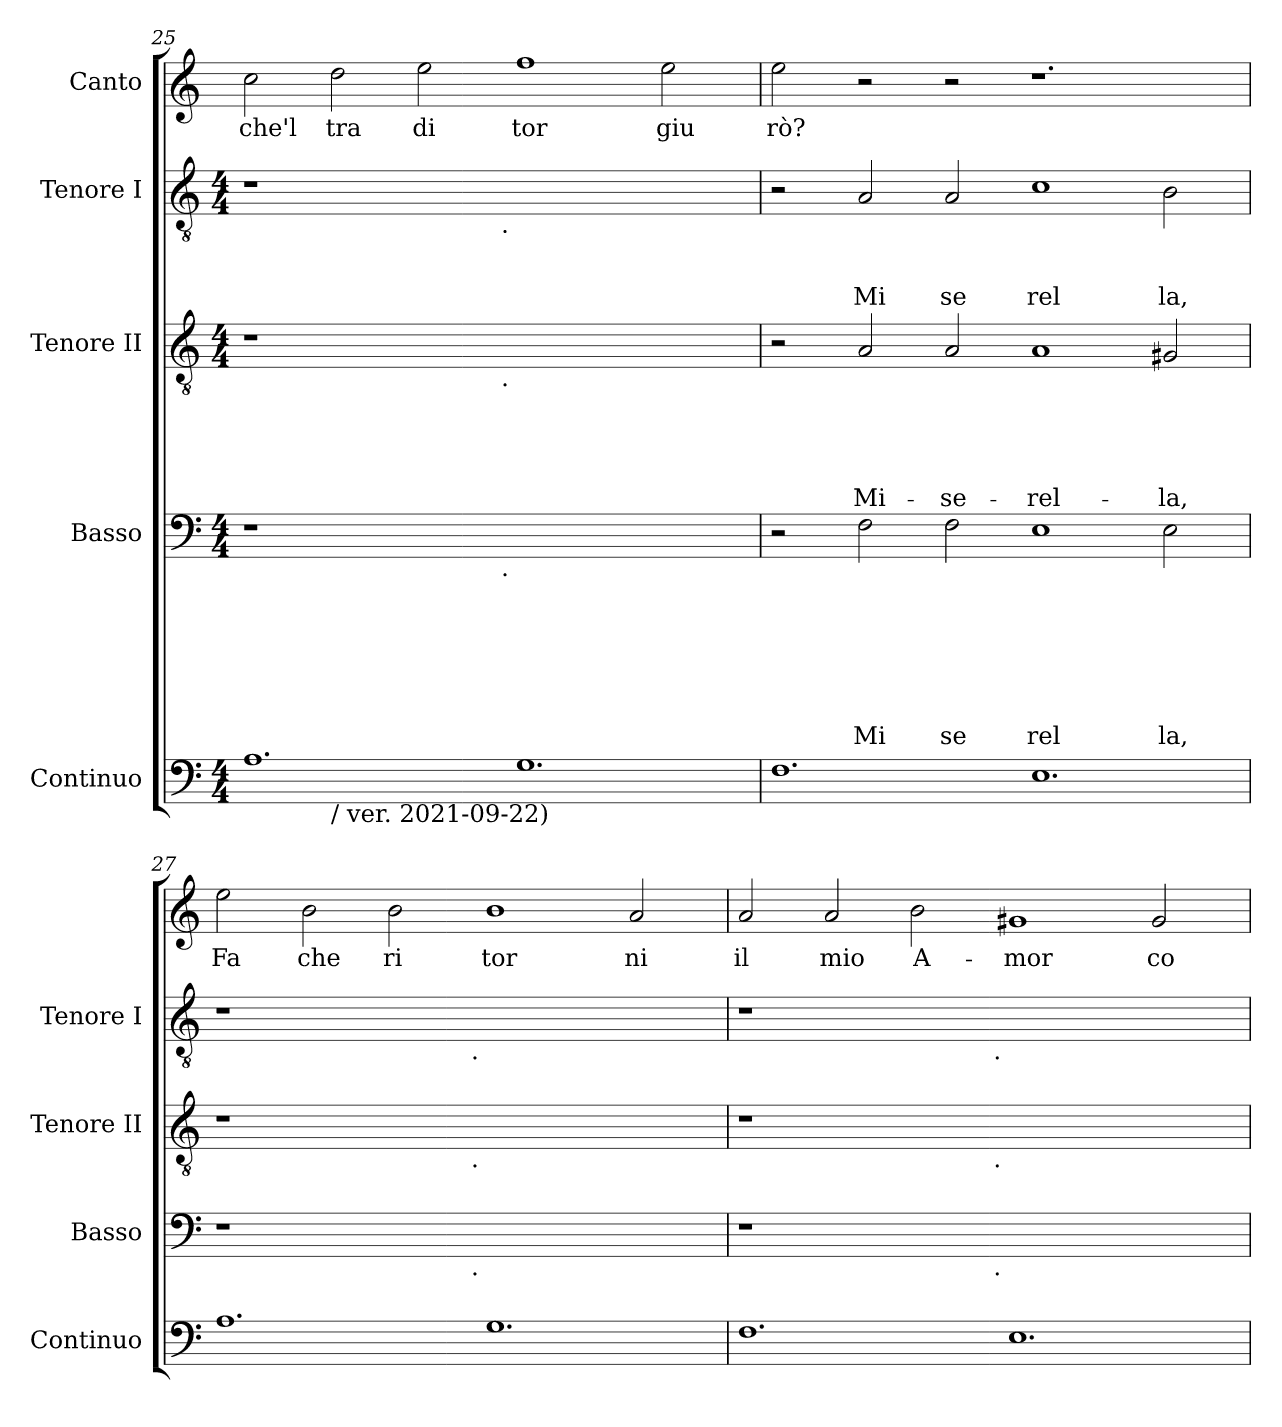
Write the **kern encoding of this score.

**kern	**kern	**text	**text	**text	**text	**text	**text	**text	**kern	**text	**text	**text	**text	**text	**kern	**text	**text	**text	**kern	**text
*part5	*part4	*part4	*part4	*part4	*part4	*part4	*part4	*part4	*part3	*part3	*part3	*part3	*part3	*part3	*part2	*part2	*part2	*part2	*part1	*part1
*staff5	*staff4	*staff4	*staff4	*staff4	*staff4	*staff4	*staff4	*staff4	*staff3	*staff3	*staff3	*staff3	*staff3	*staff3	*staff2	*staff2	*staff2	*staff2	*staff1	*staff1
*I"Continuo	*I"Basso	*	*	*	*	*	*	*	*I"Tenore II	*	*	*	*	*	*I"Tenore I	*	*	*	*I"Canto	*
*I'Continuo	*I'Basso	*	*	*	*	*	*	*	*I'Tenore II	*	*	*	*	*	*I'Tenore I	*	*	*	*	*
*clefF4	*clefF4	*	*	*	*	*	*	*	*clefGv2	*	*	*	*	*	*clefGv2	*	*	*	*clefG2	*
*k[]	*k[]	*	*	*	*	*	*	*	*k[]	*	*	*	*	*	*k[]	*	*	*	*k[]	*
*C:	*C:	*	*	*	*	*	*	*	*C:	*	*	*	*	*	*C:	*	*	*	*C:	*
*M4/4	*M4/4	*	*	*	*	*	*	*	*M4/4	*	*	*	*	*	*M4/4	*	*	*	*	*
=25	=25	=25	=25	=25	=25	=25	=25	=25	=25	=25	=25	=25	=25	=25	=25	=25	=25	=25	=25	=25
!	!	!	!	!	!	!	!	!	!	!	!	!	!	!	!	!	!	!	!	!LO:LY:b
*^	*	*	*	*	*	*	*	*	*	*	*	*	*	*	*	*	*	*	*	*
1.A	2ryy	1r	.	.	.	.	.	.	.	1r	.	.	.	.	.	1r	.	.	.	2cc\	che'l
!	!LO:TX:b:t=/ ver. 2021-09-22)	!	!	!	!	!	!	!	!	!	!	!	!	!	!	!	!	!	!	!	!
!	!	!	!	!	!	!	!	!	!	!	!	!	!	!	!	!	!	!	!	!	!LO:LY:b
.	1ryy	.	.	.	.	.	.	.	.	.	.	.	.	.	.	.	.	.	.	2dd\	tra
!	!	!	!	!	!	!	!	!	!	!	!	!	!	!	!	!	!	!	!	!	!LO:LY:b
.	.	4...ryy	.	.	.	.	.	.	.	4...ryy	.	.	.	.	.	4...ryy	.	.	.	2ee\	di
!	!	!	!	!	!	!	!	!	!	!	!	!	!	!	!	!LO:TX:b:t=.	!	!	!	!	!
!	!	!	!	!	!	!	!	!	!	!LO:TX:b:t=.	!	!	!	!	!	!	!	!	!	!	!
!	!	!LO:TX:b:t=.	!	!	!	!	!	!	!	!	!	!	!	!	!	!	!	!	!	!	!
.	.	1ryy	.	.	.	.	.	.	.	1ryy	.	.	.	.	.	1ryy	.	.	.	.	.
!	!	!	!	!	!	!	!	!	!	!	!	!	!	!	!	!	!	!	!	!	!LO:LY:b
1.G	1.ryy	.	.	.	.	.	.	.	.	.	.	.	.	.	.	.	.	.	.	1ff	tor
.	.	2ryy	.	.	.	.	.	.	.	2ryy	.	.	.	.	.	2ryy	.	.	.	.	.
!	!	!	!	!	!	!	!	!	!	!	!	!	!	!	!	!	!	!	!	!	!LO:LY:b
.	.	.	.	.	.	.	.	.	.	.	.	.	.	.	.	.	.	.	.	2ee\	giu
.	.	32ryy	.	.	.	.	.	.	.	32ryy	.	.	.	.	.	32ryy	.	.	.	.	.
=26	=26	=26	=26	=26	=26	=26	=26	=26	=26	=26	=26	=26	=26	=26	=26	=26	=26	=26	=26	=26	=26
!LO:TX:b:t=CC BY-NC 4.0	!	!	!	!	!	!	!	!	!	!	!	!	!	!	!	!	!	!	!	!	!
!	!	!	!	!	!	!	!	!	!	!	!	!	!	!	!	!	!	!	!	!	!LO:LY:b
*v	*v	*	*	*	*	*	*	*	*	*	*	*	*	*	*	*	*	*	*	*	*
1.F	2r	.	.	.	.	.	.	.	2r	.	.	.	.	.	2r	.	.	.	2ee\	rò?
!	!	!	!	!	!	!	!	!LO:LY:b	!	!	!	!	!	!LO:LY:b	!	!	!	!LO:LY:b	!	!
.	2F\	.	.	.	.	.	.	Mi	2A/	.	.	.	.	Mi-	2A/	.	.	Mi	2r	.
!	!	!	!	!	!	!	!	!LO:LY:b	!	!	!	!	!	!LO:LY:b	!	!	!	!LO:LY:b	!	!
.	2F\	.	.	.	.	.	.	se	2A/	.	.	.	.	-se-	2A/	.	.	se	2r	.
!	!	!	!	!	!	!	!	!LO:LY:b	!	!	!	!	!	!LO:LY:b	!	!	!	!LO:LY:b	!	!
1.E	1E	.	.	.	.	.	.	rel	1A	.	.	.	.	-rel-	1c	.	.	rel	1.r	.
!	!	!	!	!	!	!	!	!LO:LY:b	!	!	!	!	!	!LO:LY:b	!	!	!	!LO:LY:b	!	!
.	2E\	.	.	.	.	.	.	la,	2G#X/	.	.	.	.	-la,	2B\	.	.	la,	.	.
=27	=27	=27	=27	=27	=27	=27	=27	=27	=27	=27	=27	=27	=27	=27	=27	=27	=27	=27	=27	=27
!	!	!	!	!	!	!	!	!	!	!	!	!	!	!	!	!	!	!	!	!LO:LY:b
1.A	1r	.	.	.	.	.	.	.	1r	.	.	.	.	.	1r	.	.	.	2ee\	Fa
!	!	!	!	!	!	!	!	!	!	!	!	!	!	!	!	!	!	!	!	!LO:LY:b
.	.	.	.	.	.	.	.	.	.	.	.	.	.	.	.	.	.	.	2b\	che
!	!	!	!	!	!	!	!	!	!	!	!	!	!	!	!	!	!	!	!	!LO:LY:b
.	4...ryy	.	.	.	.	.	.	.	4...ryy	.	.	.	.	.	4...ryy	.	.	.	2b\	ri
!	!	!	!	!	!	!	!	!	!	!	!	!	!	!	!LO:TX:b:t=.	!	!	!	!	!
!	!	!	!	!	!	!	!	!	!LO:TX:b:t=.	!	!	!	!	!	!	!	!	!	!	!
!	!LO:TX:b:t=.	!	!	!	!	!	!	!	!	!	!	!	!	!	!	!	!	!	!	!
.	1ryy	.	.	.	.	.	.	.	1ryy	.	.	.	.	.	1ryy	.	.	.	.	.
!	!	!	!	!	!	!	!	!	!	!	!	!	!	!	!	!	!	!	!	!LO:LY:b
1.G	.	.	.	.	.	.	.	.	.	.	.	.	.	.	.	.	.	.	1b	tor
.	2ryy	.	.	.	.	.	.	.	2ryy	.	.	.	.	.	2ryy	.	.	.	.	.
!	!	!	!	!	!	!	!	!	!	!	!	!	!	!	!	!	!	!	!	!LO:LY:b
.	.	.	.	.	.	.	.	.	.	.	.	.	.	.	.	.	.	.	2a/	ni
.	32ryy	.	.	.	.	.	.	.	32ryy	.	.	.	.	.	32ryy	.	.	.	.	.
!!LO:PB:g=z
=28	=28	=28	=28	=28	=28	=28	=28	=28	=28	=28	=28	=28	=28	=28	=28	=28	=28	=28	=28	=28
!	!	!	!	!	!	!	!	!	!	!	!	!	!	!	!	!	!	!	!	!LO:LY:b
1.F	1r	.	.	.	.	.	.	.	1r	.	.	.	.	.	1r	.	.	.	2a/	il
!	!	!	!	!	!	!	!	!	!	!	!	!	!	!	!	!	!	!	!	!LO:LY:b
.	.	.	.	.	.	.	.	.	.	.	.	.	.	.	.	.	.	.	2a/	mio
!	!	!	!	!	!	!	!	!	!	!	!	!	!	!	!	!	!	!	!	!LO:LY:b
.	4...ryy	.	.	.	.	.	.	.	4...ryy	.	.	.	.	.	4...ryy	.	.	.	2b\	A-
!	!	!	!	!	!	!	!	!	!	!	!	!	!	!	!LO:TX:b:t=.	!	!	!	!	!
!	!	!	!	!	!	!	!	!	!LO:TX:b:t=.	!	!	!	!	!	!	!	!	!	!	!
!	!LO:TX:b:t=.	!	!	!	!	!	!	!	!	!	!	!	!	!	!	!	!	!	!	!
.	1ryy	.	.	.	.	.	.	.	1ryy	.	.	.	.	.	1ryy	.	.	.	.	.
!	!	!	!	!	!	!	!	!	!	!	!	!	!	!	!	!	!	!	!	!LO:LY:b
1.E	.	.	.	.	.	.	.	.	.	.	.	.	.	.	.	.	.	.	1g#X	-mor
.	2ryy	.	.	.	.	.	.	.	2ryy	.	.	.	.	.	2ryy	.	.	.	.	.
!	!	!	!	!	!	!	!	!	!	!	!	!	!	!	!	!	!	!	!	!LO:LY:b
.	.	.	.	.	.	.	.	.	.	.	.	.	.	.	.	.	.	.	2g#/	co-
.	32ryy	.	.	.	.	.	.	.	32ryy	.	.	.	.	.	32ryy	.	.	.	.	.
=	=	=	=	=	=	=	=	=	=	=	=	=	=	=	=	=	=	=	=	=
*-	*-	*-	*-	*-	*-	*-	*-	*-	*-	*-	*-	*-	*-	*-	*-	*-	*-	*-	*-	*-
